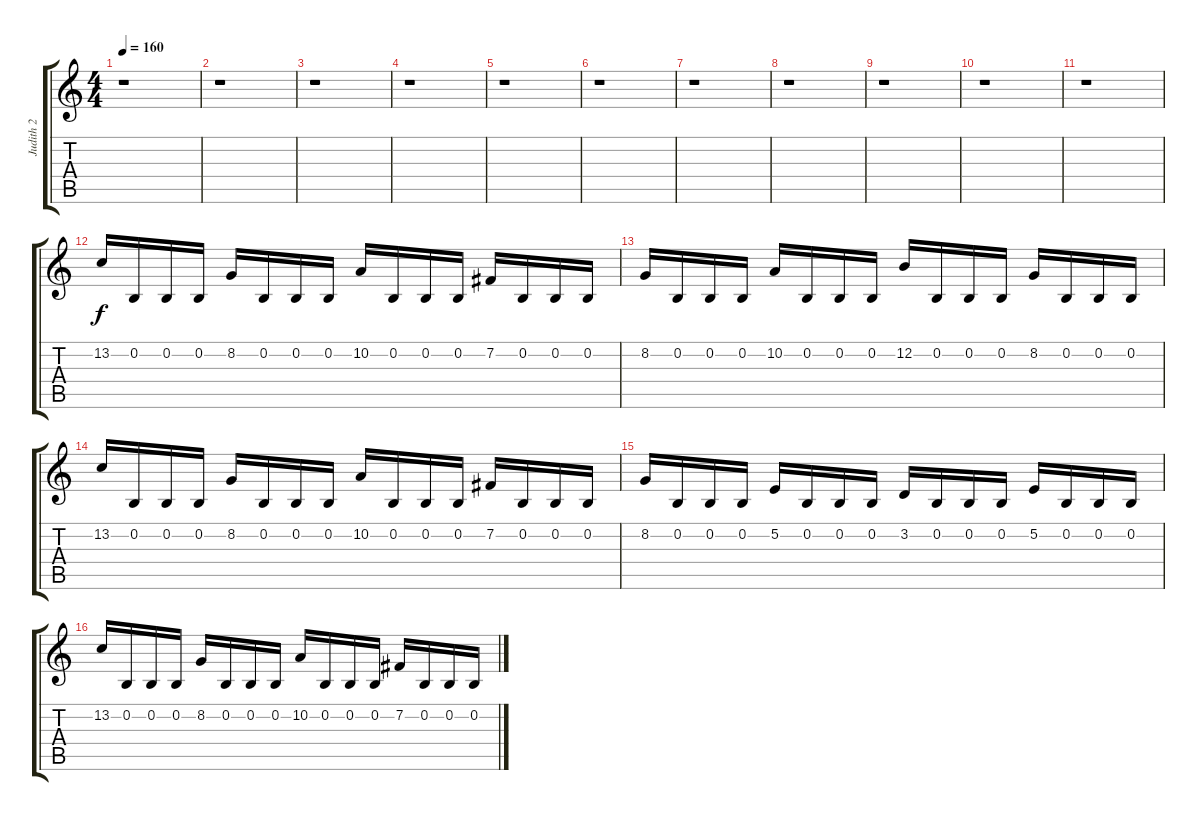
\track ("Judith 2" "Judith 2") {instrument harpsichord}
\staff {score tabs}
\tuning (E4 B3 G3 D3 A2 E2) {hide}
\ts (4 4)
\tempo 160
\clef g2
\ks c
r.1{dy f instrument harpsichord} |
r.1 |
r.1 |
r.1 |
r.1 |
r.1 |
r.1 |
r.1 |
r.1 |
r.1 |
r.1 |
13.2.16 0.2.16 0.2.16 0.2.16 8.2.16 0.2.16 0.2.16 0.2.16 10.2.16 0.2.16 0.2.16 0.2.16 7.2.16 0.2.16 0.2.16 0.2.16 |
8.2.16 0.2.16 0.2.16 0.2.16 10.2.16 0.2.16 0.2.16 0.2.16 12.2.16 0.2.16 0.2.16 0.2.16 8.2.16 0.2.16 0.2.16 0.2.16 |
13.2.16 0.2.16 0.2.16 0.2.16 8.2.16 0.2.16 0.2.16 0.2.16 10.2.16 0.2.16 0.2.16 0.2.16 7.2.16 0.2.16 0.2.16 0.2.16 |
8.2.16 0.2.16 0.2.16 0.2.16 5.2.16 0.2.16 0.2.16 0.2.16 3.2.16 0.2.16 0.2.16 0.2.16 5.2.16 0.2.16 0.2.16 0.2.16 |
13.2.16 0.2.16 0.2.16 0.2.16 8.2.16 0.2.16 0.2.16 0.2.16 10.2.16 0.2.16 0.2.16 0.2.16 7.2.16 0.2.16 0.2.16 0.2.16
